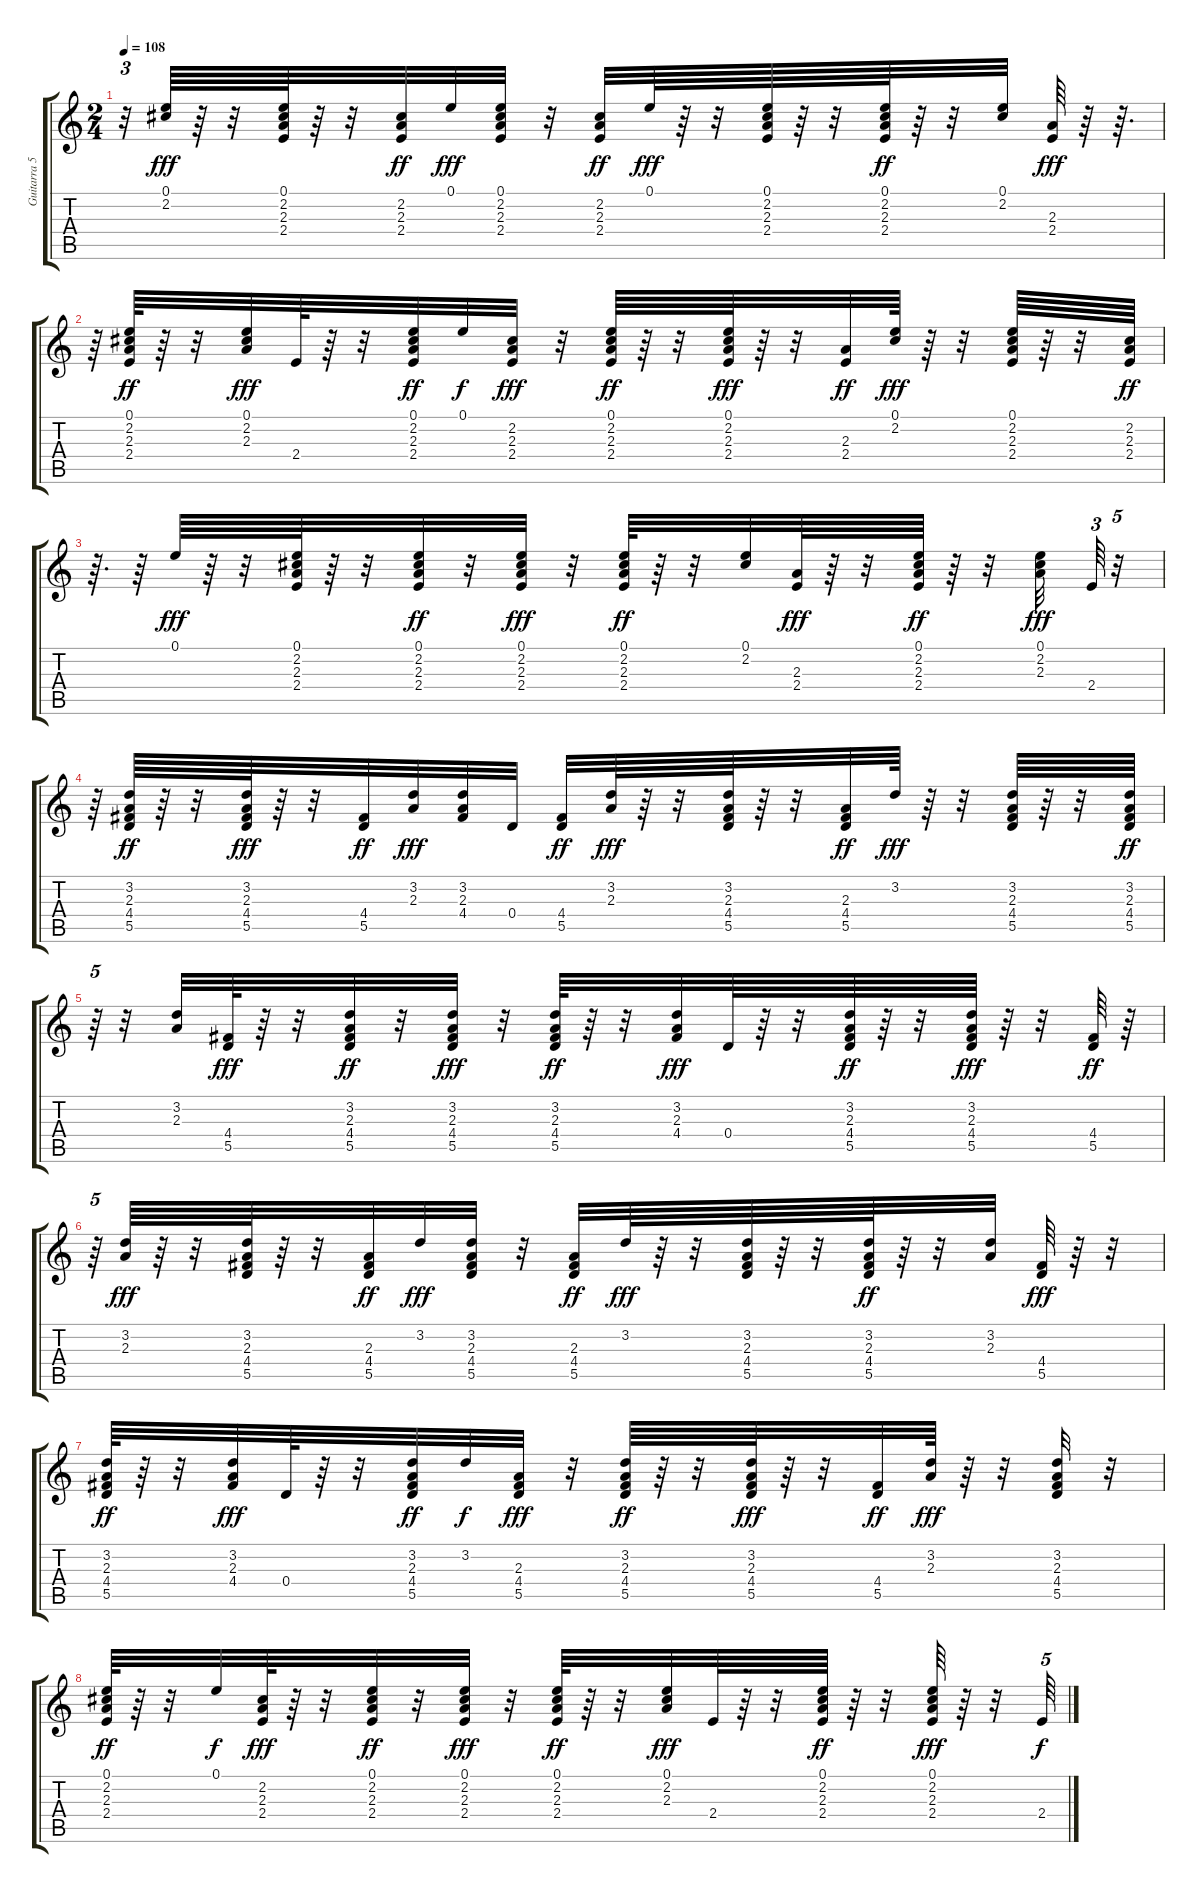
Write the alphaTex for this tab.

\track ("Guitarra 5" "Guitarra 5") {instrument acousticguitarsteel}
\staff {score tabs}
\tuning (E4 B3 G3 D3 A2 E2) {hide}
\ts (2 4)
\tempo 108
\clef g2
\ks c
r.32{tu (3 2) dy ff} (0.1 2.2).64{dy fff} r.64 r.32 (0.1 2.2 2.3 2.4).64 r.64 r.32 (2.2 2.3 2.4).32{dy ff} 0.1.32{dy fff} (0.1 2.2 2.3 2.4).32 r.32 (2.2 2.3 2.4).32{dy ff} 0.1.64{dy fff} r.64 r.32 (0.1 2.2 2.3 2.4).64 r.64 r.32 (0.1 2.2 2.3 2.4).64{dy ff} r.64 r.32 (0.1 2.2).32 (2.3 2.4).64{dy fff} r.64 r.64{d} |
r.64 (0.1 2.2 2.3 2.4).64{dy ff} r.64 r.32 (0.1 2.2 2.3).32{dy fff} 2.4.64 r.64 r.32 (0.1 2.2 2.3 2.4).32{dy ff} 0.1.32{dy f} (2.2 2.3 2.4).32{dy fff} r.32 (0.1 2.2 2.3 2.4).64{dy ff} r.64 r.32 (0.1 2.2 2.3 2.4).64{dy fff} r.64 r.32 (2.3 2.4).32{dy ff} (0.1 2.2).64{dy fff} r.64 r.32 (0.1 2.2 2.3 2.4).64 r.64 r.32 (2.2 2.3 2.4).64{dy ff} |
r.64{d} r.64 0.1.64{dy fff} r.64 r.32 (0.1 2.2 2.3 2.4).64 r.64 r.32 (0.1 2.2 2.3 2.4).32{dy ff} r.32 (0.1 2.2 2.3 2.4).32{dy fff} r.32 (0.1 2.2 2.3 2.4).64{dy ff} r.64 r.32 (0.1 2.2).32 (2.3 2.4).64{dy fff} r.64 r.32 (0.1 2.2 2.3 2.4).64{dy ff} r.64 r.32 (0.1 2.2 2.3).32{dy fff} 2.4.64{tu (3 2)} r.32{tu (5 4)} |
r.64 (3.2 2.3 4.4 5.5).64{dy ff} r.64 r.32 (3.2 2.3 4.4 5.5).64{dy fff} r.64 r.32 (4.4 5.5).32{dy ff} (3.2 2.3).32{dy fff} (3.2 2.3 4.4).32 0.4.32 (4.4 5.5).32{dy ff} (3.2 2.3).64{dy fff} r.64 r.32 (3.2 2.3 4.4 5.5).64 r.64 r.32 (2.3 4.4 5.5).32{dy ff} 3.2.64{dy fff} r.64 r.32 (3.2 2.3 4.4 5.5).64 r.64 r.32 (3.2 2.3 4.4 5.5).64{dy ff} |
r.64{tu (5 4)} r.32 (3.2 2.3).32 (4.4 5.5).64{dy fff} r.64 r.32 (3.2 2.3 4.4 5.5).32{dy ff} r.32 (3.2 2.3 4.4 5.5).32{dy fff} r.32 (3.2 2.3 4.4 5.5).64{dy ff} r.64 r.32 (3.2 2.3 4.4).32{dy fff} 0.4.64 r.64 r.32 (3.2 2.3 4.4 5.5).64{dy ff} r.64 r.32 (3.2 2.3 4.4 5.5).64{dy fff} r.64 r.32 (4.4 5.5).64{dy ff} r.64 |
r.64{tu (5 4)} (3.2 2.3).64{dy fff} r.64 r.32 (3.2 2.3 4.4 5.5).64 r.64 r.32 (2.3 4.4 5.5).32{dy ff} 3.2.32{dy fff} (3.2 2.3 4.4 5.5).32 r.32 (2.3 4.4 5.5).32{dy ff} 3.2.64{dy fff} r.64 r.32 (3.2 2.3 4.4 5.5).64 r.64 r.32 (3.2 2.3 4.4 5.5).64{dy ff} r.64 r.32 (3.2 2.3).32 (4.4 5.5).64{dy fff} r.64 r.32 |
(3.2 2.3 4.4 5.5).64{dy ff} r.64 r.32 (3.2 2.3 4.4).32{dy fff} 0.4.64 r.64 r.32 (3.2 2.3 4.4 5.5).32{dy ff} 3.2.32{dy f} (2.3 4.4 5.5).32{dy fff} r.32 (3.2 2.3 4.4 5.5).64{dy ff} r.64 r.32 (3.2 2.3 4.4 5.5).64{dy fff} r.64 r.32 (4.4 5.5).32{dy ff} (3.2 2.3).64{dy fff} r.64 r.32 (3.2 2.3 4.4 5.5).32 r.32 |
(0.1 2.2 2.3 2.4).64{dy ff} r.64 r.32 0.1.32{dy f} (2.2 2.3 2.4).64{dy fff} r.64 r.32 (0.1 2.2 2.3 2.4).32{dy ff} r.32 (0.1 2.2 2.3 2.4).32{dy fff} r.32 (0.1 2.2 2.3 2.4).64{dy ff} r.64 r.32 (0.1 2.2 2.3).32{dy fff} 2.4.64 r.64 r.32 (0.1 2.2 2.3 2.4).64{dy ff} r.64 r.32 (0.1 2.2 2.3 2.4).64{dy fff} r.64 r.32 2.4.64{tu (5 4) dy f}
